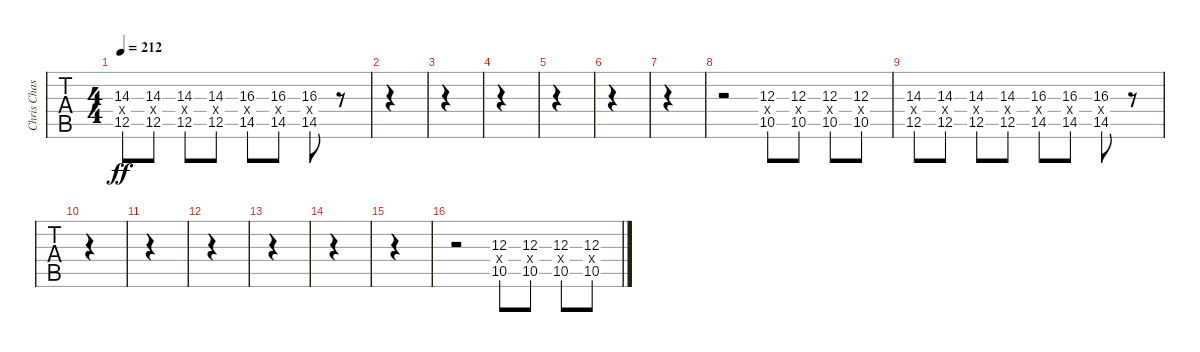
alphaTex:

\track ("Chris Chasse - Guitar Three" "Chris Chas") {instrument distortionguitar}
\staff {tabs}
\tuning (Eb4 Bb3 Gb3 Db3 Ab2 Eb2) {hide}
\ts (4 4)
\tempo 212
\clef g2
\ks c
(14.3 12.4{x} 12.5).8{dy ff} (14.3 12.4{x} 12.5).8 (14.3 12.4{x} 12.5).8 (14.3 12.4{x} 12.5).8 (16.3 14.4{x} 14.5).8 (16.3 14.4{x} 14.5).8 (16.3 14.4{x} 14.5).8 r.8 |
|
|
|
|
|
|
r.2{volume 13 balance 8} (12.3 10.4{x} 10.5).8 (12.3 10.4{x} 10.5).8 (12.3 10.4{x} 10.5).8 (12.3 10.4{x} 10.5).8 |
(14.3 12.4{x} 12.5).8 (14.3 12.4{x} 12.5).8 (14.3 12.4{x} 12.5).8 (14.3 12.4{x} 12.5).8 (16.3 14.4{x} 14.5).8 (16.3 14.4{x} 14.5).8 (16.3 14.4{x} 14.5).8 r.8 |
|
|
|
|
|
|
r.2{volume 13 balance 8} (12.3 10.4{x} 10.5).8 (12.3 10.4{x} 10.5).8 (12.3 10.4{x} 10.5).8 (12.3 10.4{x} 10.5).8
